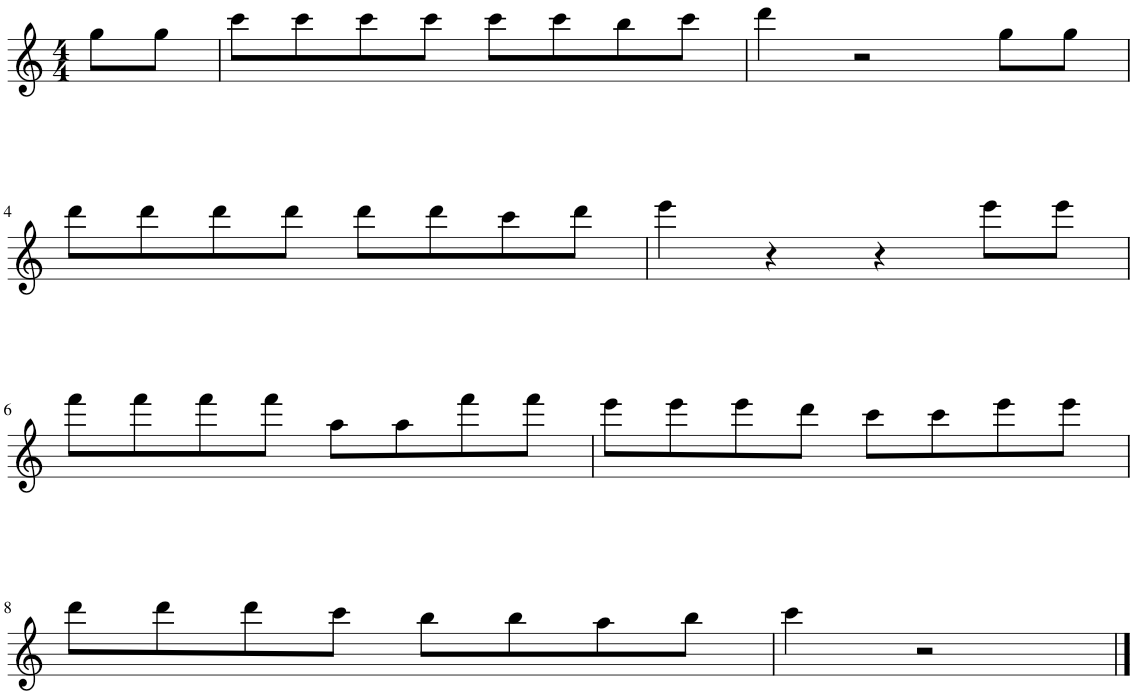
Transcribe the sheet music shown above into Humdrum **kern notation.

**kern
*part1
*staff1
*I"Flute, Flute
*clefG2
*k[]
*M4/4
=1
8gg\L
8gg\J
=2
8ccc\L
8ccc\
8ccc\
8ccc\J
8ccc\L
8ccc\
8bb\
8ccc\J
=3
4ddd\
2r
8gg\L
8gg\J
!!LO:LB:g=z
=4
8ddd\L
8ddd\
8ddd\
8ddd\J
8ddd\L
8ddd\
8ccc\
8ddd\J
=5
4eee\
4r
4r
8eee\L
8eee\J
!!LO:LB:g=z
=6
8fff\L
8fff\
8fff\
8fff\J
8aa\L
8aa\
8fff\
8fff\J
=7
8eee\L
8eee\
8eee\
8ddd\J
8ccc\L
8ccc\
8eee\
8eee\J
!!LO:LB:g=z
=8
8ddd\L
8ddd\
8ddd\
8ccc\J
8bb\L
8bb\
8aa\
8bb\J
=9
4ccc\
2r
==
*-
